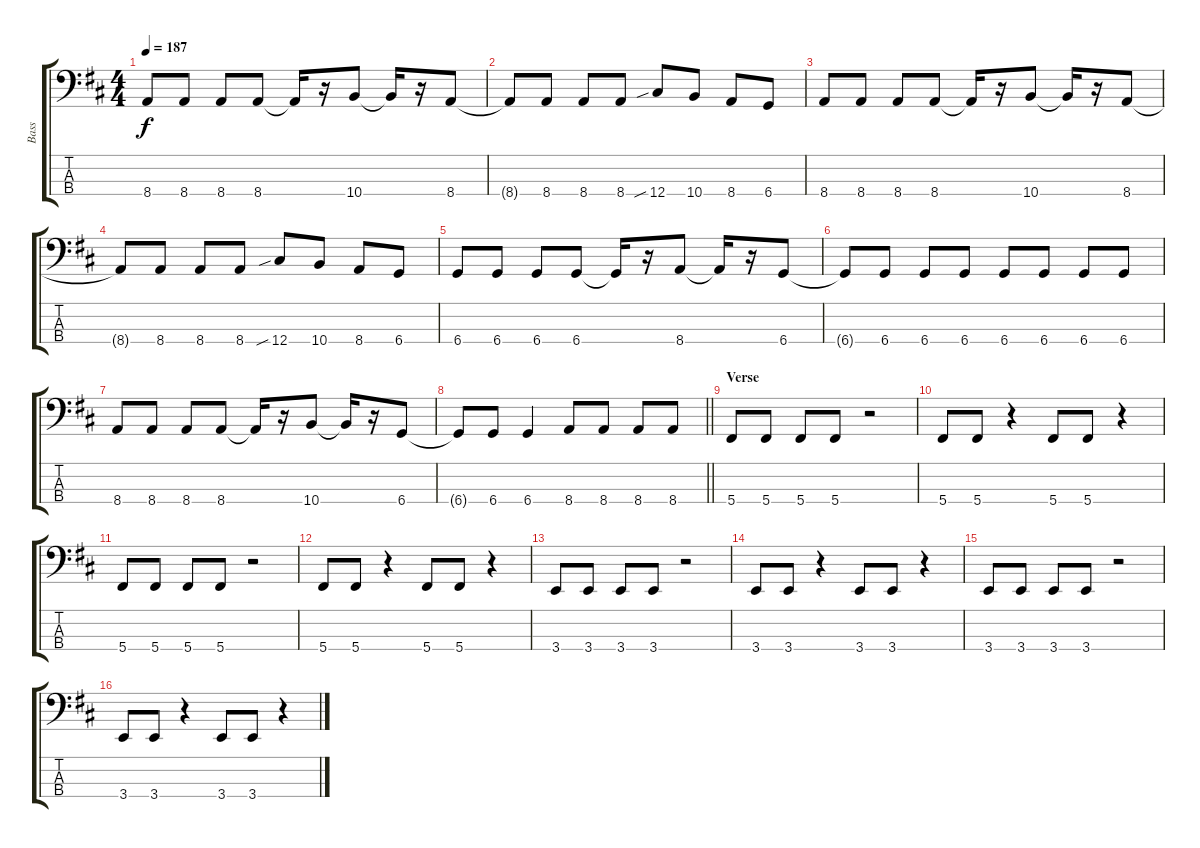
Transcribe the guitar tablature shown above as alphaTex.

\track ("Bass" "Bass") {instrument electricbasspick}
\staff {score tabs}
\tuning (Gb2 Db2 Ab1 Db1) {hide}
\ts (4 4)
\tempo 187
\clef f4
\ks d
8.4.8{dy f} 8.4.8 8.4.8 8.4.8 8.4{t}.16 r.16 10.4.8 10.4{t}.16 r.16 8.4.8 |
8.4{t}.8 8.4.8 8.4.8 8.4.8 12.4{sib}.8 10.4.8 8.4.8 6.4.8 |
8.4.8 8.4.8 8.4.8 8.4.8 8.4{t}.16 r.16 10.4.8 10.4{t}.16 r.16 8.4.8 |
8.4{t}.8 8.4.8 8.4.8 8.4.8 12.4{sib}.8 10.4.8 8.4.8 6.4.8 |
6.4.8 6.4.8 6.4.8 6.4.8 6.4{t}.16 r.16 8.4.8 8.4{t}.16 r.16 6.4.8 |
6.4{t}.8 6.4.8 6.4.8 6.4.8 6.4.8 6.4.8 6.4.8 6.4.8 |
8.4.8 8.4.8 8.4.8 8.4.8 8.4{t}.16 r.16 10.4.8 10.4{t}.16 r.16 6.4.8 |
\barLineRight lightlight
6.4{t}.8 6.4.8 6.4.4 8.4.8 8.4.8 8.4.8 8.4.8 |
\section ("" "Verse")
5.4.8 5.4.8 5.4.8 5.4.8 r.2 |
5.4.8 5.4.8 r.4 5.4.8 5.4.8 r.4 |
5.4.8 5.4.8 5.4.8 5.4.8 r.2 |
5.4.8 5.4.8 r.4 5.4.8 5.4.8 r.4 |
3.4.8 3.4.8 3.4.8 3.4.8 r.2 |
3.4.8 3.4.8 r.4 3.4.8 3.4.8 r.4 |
3.4.8 3.4.8 3.4.8 3.4.8 r.2 |
3.4.8 3.4.8 r.4 3.4.8 3.4.8 r.4
